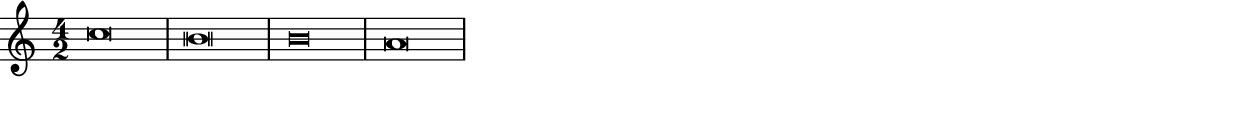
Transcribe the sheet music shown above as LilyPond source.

%% Generated by lilypond-book
%% Options: [exampleindent=10.16\mm,indent=0\mm,line-width=160\mm,paper-height=845.047\pt,paper-width=597.508\pt,papersize='(cons (* 597.508 pt) (* 845.047 pt))]
\include "lilypond-book-preamble.ly"


% ****************************************************************
% Start cut-&-pastable-section
% ****************************************************************

#(ly:set-option 'eps-box-padding 3.000000)



\paper {
  #(set-paper-size '(cons (* 597.508 pt) (* 845.047 pt)))
  indent = 0\mm
  line-width = 160\mm
  % offset the left padding, also add 1mm as lilypond creates cropped
  % images with a little space on the right
  line-width = #(- line-width (* mm  3.000000) (* mm 1))
}

\layout {
  
}




% ****************************************************************
% ly snippet:
% ****************************************************************
\sourcefilename "snippets/alternative-breve-notes.ly"
\sourcefileline 0
%% DO NOT EDIT this file manually; it was automatically
%% generated from the LilyPond Wiki
%% (https://wiki.lilypond.community).
%%
%% Make any changes in the Wiki itself, or in
%% `Documentation/snippets/new/`, then run
%% `scripts/auxiliar/makelsr.pl`.
%%
%% This file is in the public domain.

\version "2.24.0"

\header {
%% Translation of GIT committish: a8a85e19654e46d725563e6deba44083ef137a2c
  texidocja = "
二全音符の表示を、符頭の左右に線が 1 本あるバロック式の表示から、@c
2 本あるものに変更することができます。
"
  doctitleja = "二全音符を変更する"

%% Translation of GIT committish: 2f3474d9af596d677ed5b7ce720ae4d0954a6b51
  texidocit = "
Le note brevi sono disponibili anche con due linee verticali su ciascun
lato della testa invece di una sola e in stile barocco.

"
  doctitleit = "Note brevi alternative"

%% Translation of GIT committish: 41a008e75e2fe29536406cdf0d71c32a4606f2b8
  texidocfr = "
Voici comment obtenir une brève -- aussi appelée note carée --
flanquée de deux barres verticales, au lieu d'une comme habituellement.
"

  doctitlefr = "Brève alternative, avec deux barres verticales"

%% Translation of GIT committish: b35da384a3367d8ee49a28f697c0ae8fb88b2e1e
  texidoces = "
Las figuras de breve también están disponibles con dos líneas
verticales a los lados de la cabeza en lugar de una sola línea y la
forma en estilo barroco.

"
  doctitlees = "Formas alternativas de la figura breve"

%% Translation of GIT committish: 8ffecf6be17c6ec2ff87cf31873121a8cce29b09
  texidocca = "
Les figures de breu també estan disponibles amb dues línies
verticals a les vores del cap en lloc d'una sola línia i la
forma en estil barroc.

"
  doctitleca = "Formes alternatives de la figura breu"

  categories = "Expressive marks, Rhythms"

  texidoc = "
Breve notes are also available with two vertical lines on each side of
the notehead instead of one line and in baroque style.
"

  doctitle = "Alternative breve notes"
} % begin verbatim


\relative c'' {
  \time 4/2
  c\breve |
  \override Staff.NoteHead.style = #'altdefault
  b\breve
  \override Staff.NoteHead.style = #'baroque
  b\breve
  \revert Staff.NoteHead.style
  a\breve
}



% ****************************************************************
% end ly snippet
% ****************************************************************
